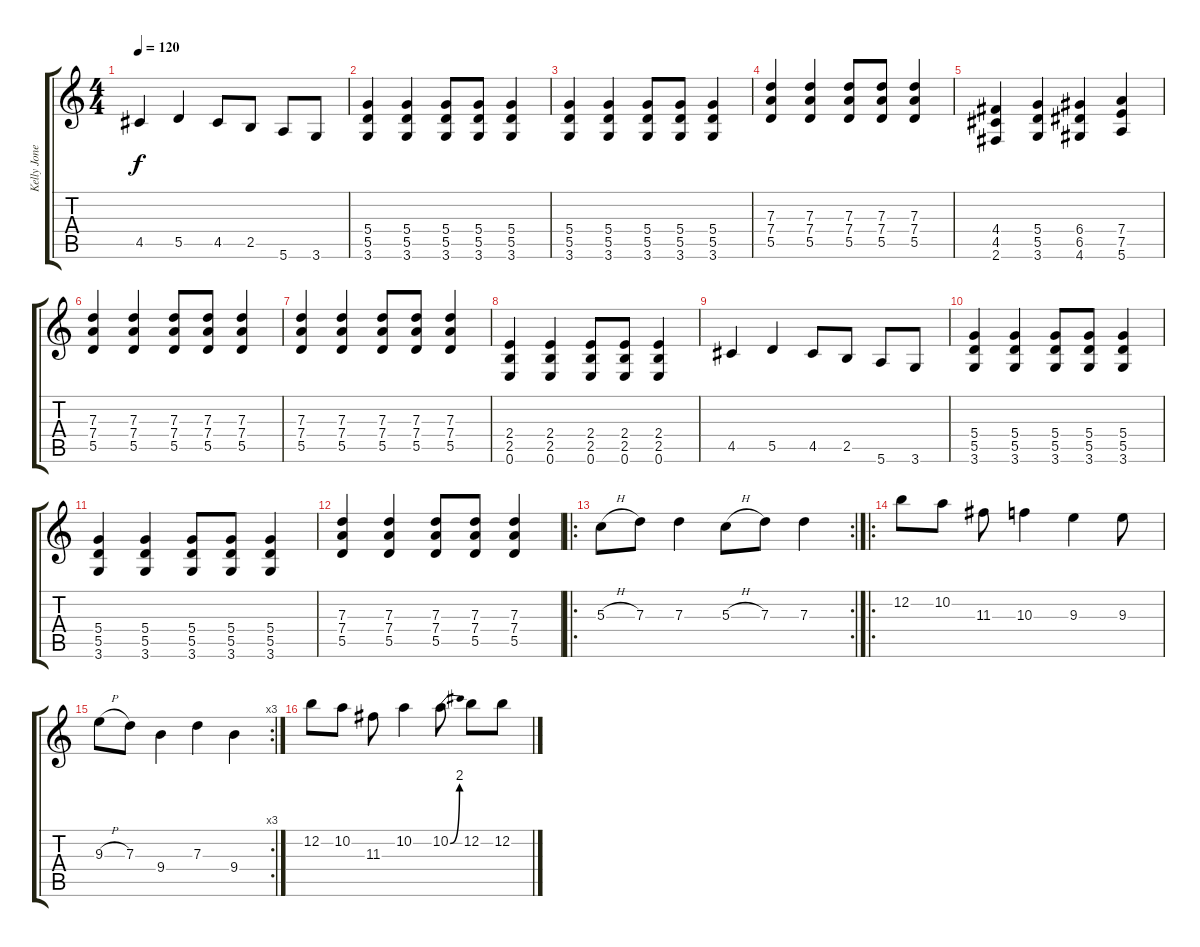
\track ("Kelly Jones" "Kelly Jone") {instrument distortionguitar}
\staff {score tabs}
\tuning (E4 B3 G3 D3 A2 E2) {hide}
\ts (4 4)
\tempo 120
\clef g2
\ks c
4.5.4{dy f} 5.5.4 4.5.8 2.5.8 5.6.8 3.6.8 |
(5.4 5.5 3.6).4 (5.4 5.5 3.6).4 (5.4 5.5 3.6).8 (5.4 5.5 3.6).8 (5.4 5.5 3.6).4 |
(5.4 5.5 3.6).4 (5.4 5.5 3.6).4 (5.4 5.5 3.6).8 (5.4 5.5 3.6).8 (5.4 5.5 3.6).4 |
(7.3 7.4 5.5).4 (7.3 7.4 5.5).4 (7.3 7.4 5.5).8 (7.3 7.4 5.5).8 (7.3 7.4 5.5).4 |
(4.4 4.5 2.6).4 (5.4 5.5 3.6).4 (6.4 6.5 4.6).4 (7.4 7.5 5.6).4 |
(7.3 7.4 5.5).4 (7.3 7.4 5.5).4 (7.3 7.4 5.5).8 (7.3 7.4 5.5).8 (7.3 7.4 5.5).4 |
(7.3 7.4 5.5).4 (7.3 7.4 5.5).4 (7.3 7.4 5.5).8 (7.3 7.4 5.5).8 (7.3 7.4 5.5).4 |
(2.4 2.5 0.6).4 (2.4 2.5 0.6).4 (2.4 2.5 0.6).8 (2.4 2.5 0.6).8 (2.4 2.5 0.6).4 |
4.5.4 5.5.4 4.5.8 2.5.8 5.6.8 3.6.8 |
(5.4 5.5 3.6).4 (5.4 5.5 3.6).4 (5.4 5.5 3.6).8 (5.4 5.5 3.6).8 (5.4 5.5 3.6).4 |
(5.4 5.5 3.6).4 (5.4 5.5 3.6).4 (5.4 5.5 3.6).8 (5.4 5.5 3.6).8 (5.4 5.5 3.6).4 |
(7.3 7.4 5.5).4 (7.3 7.4 5.5).4 (7.3 7.4 5.5).8 (7.3 7.4 5.5).8 (7.3 7.4 5.5).4 |
\ro
\rc 2
5.3{h}.8 7.3.8 7.3.4 5.3{h}.8 7.3.8 7.3.4 |
\ro
12.2.8 10.2.8 11.3.8 10.3.4 9.3.4 9.3.8 |
\rc 3
9.3{h}.8 7.3.8 9.4.4 7.3.4 9.4.4 |
12.2.8 10.2.8 11.3.8 10.2.4 10.2{be (bend 0 0 60 8)}.8 12.2.8 12.2.8
